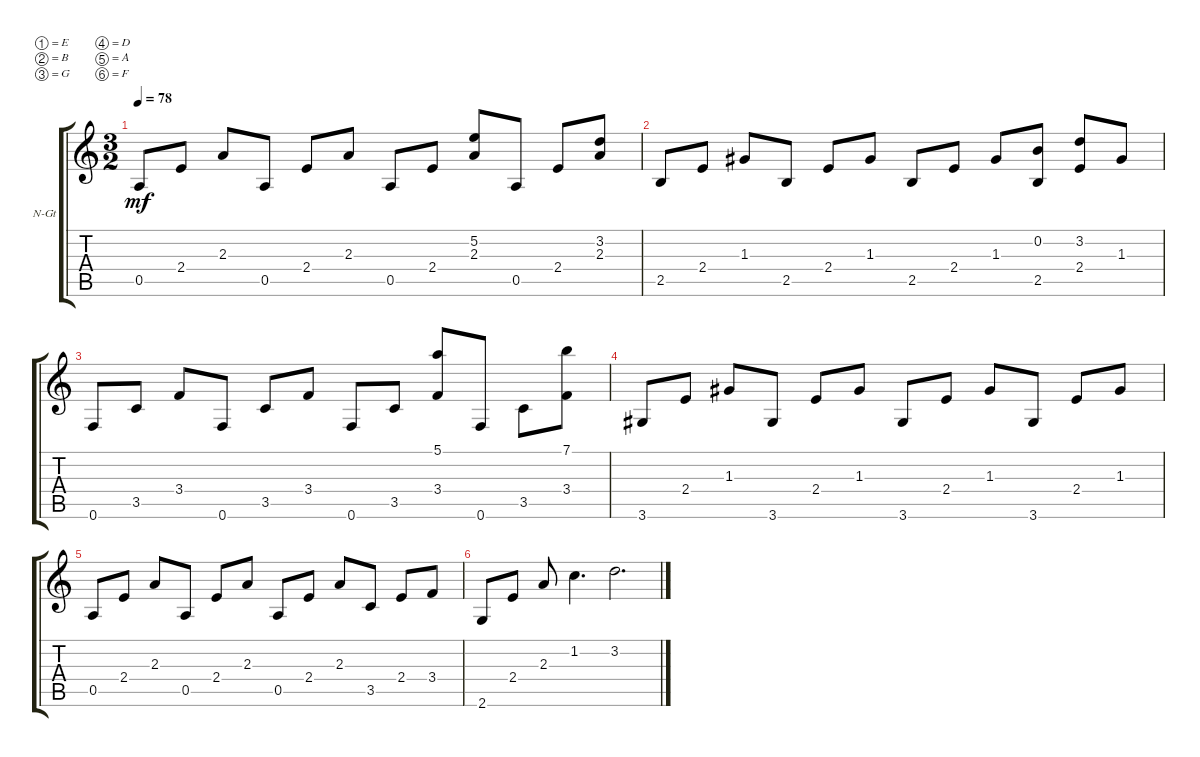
\defaultSystemsLayout 4
\bracketExtendMode groupsimilarinstruments
\firstSystemTrackNameOrientation horizontal
\otherSystemsTrackNameOrientation horizontal
\track ("Nylon Guitar" "N-Gt") {instrument acousticguitarnylon}
\staff {score tabs}
\tuning (E4 B3 G3 D3 A2 F2)
\ts (3 2)
\tempo 78
\clef g2
\ks c
0.5.8{dy mf} 2.4.8 2.3.8 0.5.8 2.4.8 2.3.8 0.5.8 2.4.8 (2.3 5.2).8 0.5.8 2.4.8 (2.3 3.2).8 |
2.5.8 2.4.8 1.3.8 2.5.8 2.4.8 1.3.8 2.5.8 2.4.8 1.3.8 (2.5 0.2).8 (2.4 3.2).8 1.3.8 |
0.6.8 3.5.8 3.4.8 0.6.8 3.5.8 3.4.8 0.6.8 3.5.8 (3.4 5.1).8 0.6.8 3.5.8 (3.4 7.1).8 |
3.6.8 2.4.8 1.3.8 3.6.8 2.4.8 1.3.8 3.6.8 2.4.8 1.3.8 3.6.8 2.4.8 1.3.8 |
0.5.8 2.4.8 2.3.8 0.5.8 2.4.8 2.3.8 0.5.8 2.4.8 2.3.8 3.5.8 2.4.8 3.4.8 |
2.6.8 2.4.8 2.3.8 1.2.4{d} 3.2.2{d}
